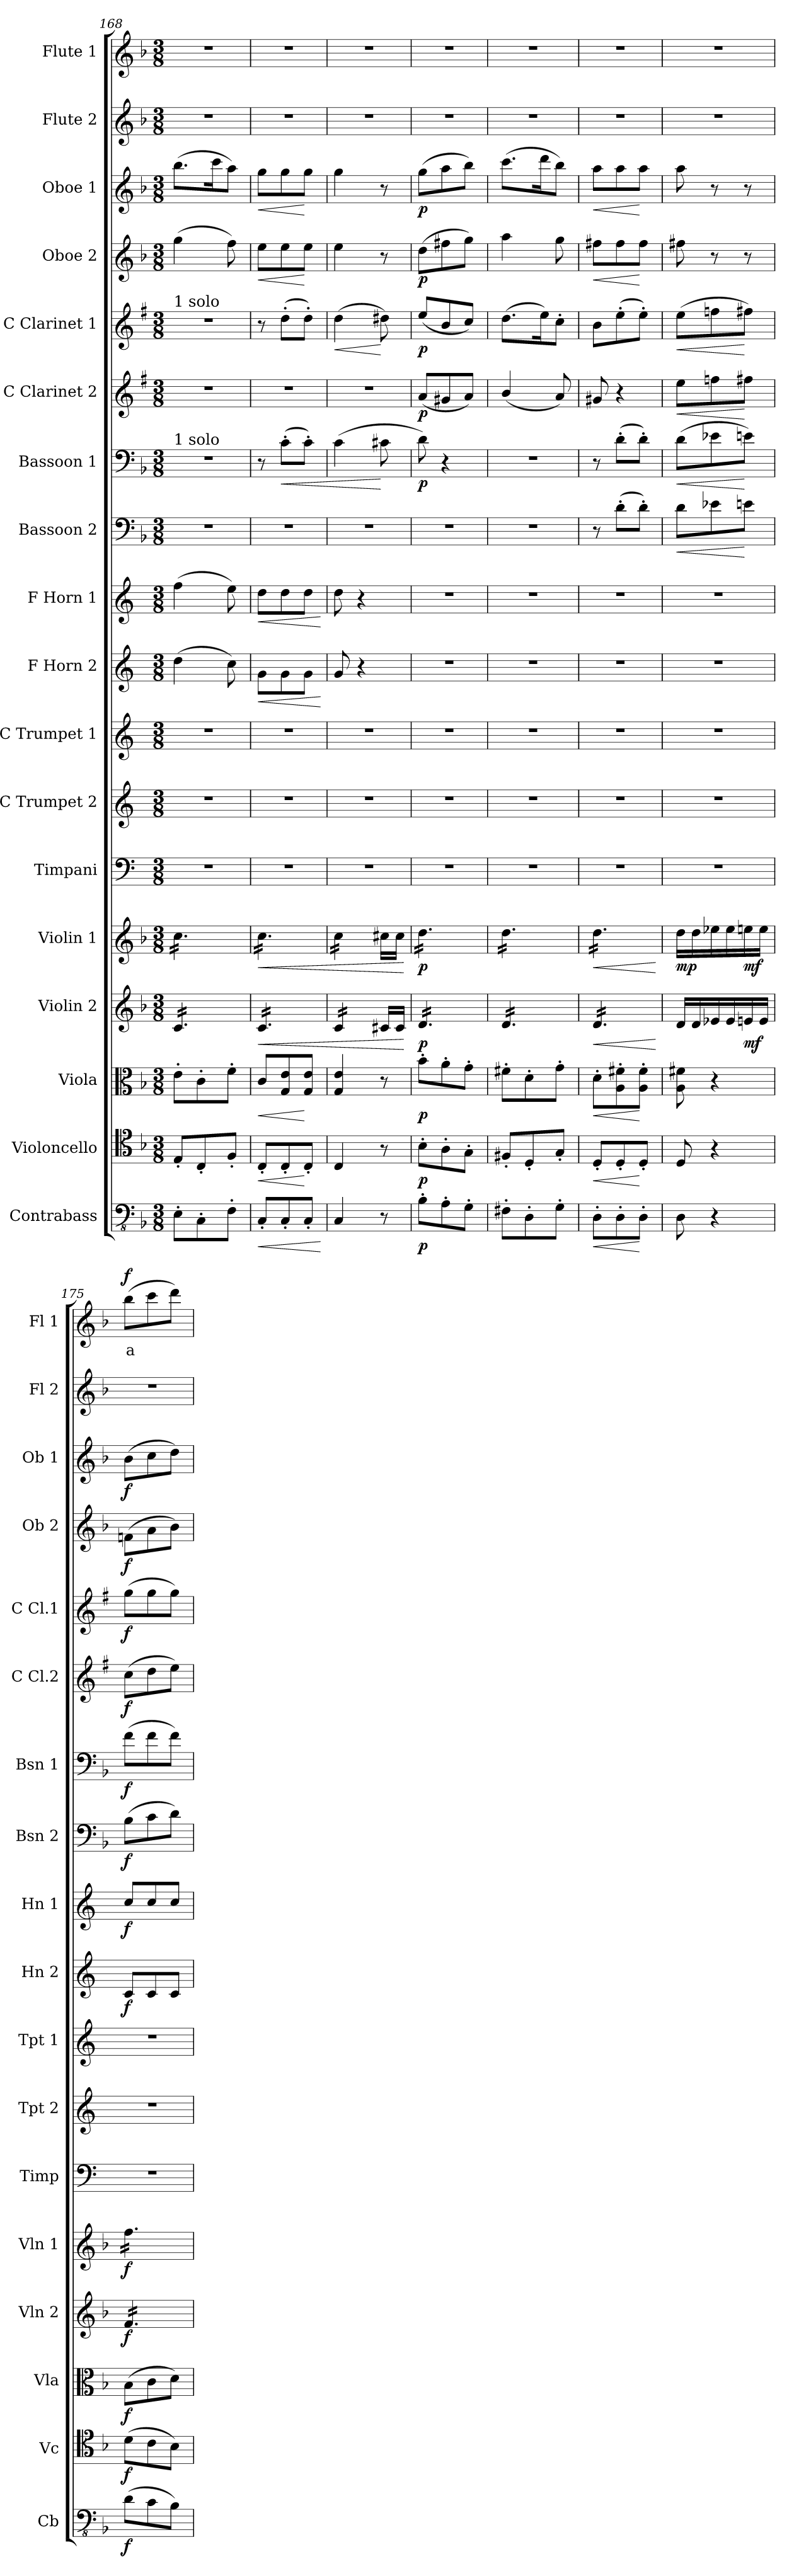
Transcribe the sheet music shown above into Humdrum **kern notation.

**kern	**dynam	**kern	**dynam	**kern	**dynam	**kern	**dynam	**kern	**dynam	**kern	**kern	**kern	**kern	**dynam	**kern	**dynam	**kern	**dynam	**kern	**dynam	**kern	**dynam	**kern	**dynam	**kern	**dynam	**kern	**dynam	**kern	**kern	**text	**dynam
*part18	*part18	*part17	*part17	*part16	*part16	*part15	*part15	*part14	*part14	*part13	*part12	*part11	*part10	*part10	*part9	*part9	*part8	*part8	*part7	*part7	*part6	*part6	*part5	*part5	*part4	*part4	*part3	*part3	*part2	*part1	*part1	*part1
*staff18	*staff18	*staff17	*staff17	*staff16	*staff16	*staff15	*staff15	*staff14	*staff14	*staff13	*staff12	*staff11	*staff10	*staff10	*staff9	*staff9	*staff8	*staff8	*staff7	*staff7	*staff6	*staff6	*staff5	*staff5	*staff4	*staff4	*staff3	*staff3	*staff2	*staff1	*staff1	*staff1
*I"Contrabass	*	*I"Violoncello	*	*I"Viola	*	*I"Violin 2	*	*I"Violin 1	*	*I"Timpani	*I"C Trumpet 2	*I"C Trumpet 1	*I"F Horn 2	*	*I"F Horn 1	*	*I"Bassoon 2	*	*I"Bassoon 1	*	*I"C Clarinet 2	*	*I"C Clarinet 1	*	*I"Oboe 2	*	*I"Oboe 1	*	*I"Flute 2	*I"Flute 1	*	*
*I'Cb	*	*I'Vc	*	*I'Vla	*	*I'Vln 2	*	*I'Vln 1	*	*I'Timp	*I'Tpt 2	*I'Tpt 1	*I'Hn 2	*	*I'Hn 1	*	*I'Bsn 2	*	*I'Bsn 1	*	*I'C Cl.2	*	*I'C Cl.1	*	*I'Ob 2	*	*I'Ob 1	*	*I'Fl 2	*I'Fl 1	*	*
*clefFv4	*	*clefC4	*	*clefC3	*	*clefG2	*	*clefG2	*	*clefF4	*clefG2	*clefG2	*clefG2	*	*clefG2	*	*clefF4	*	*clefF4	*	*clefG2	*	*clefG2	*	*clefG2	*	*clefG2	*	*clefG2	*clefG2	*	*
*	*	*	*	*	*	*	*	*	*	*	*	*	*ITrd4c7	*	*ITrd4c7	*	*	*	*	*	*ITrd1c2	*	*ITrd1c2	*	*	*	*	*	*	*	*	*
*k[b-]	*	*k[b-]	*	*k[b-]	*	*k[b-]	*	*k[b-]	*	*k[]	*k[]	*k[]	*k[b-]	*	*k[b-]	*	*k[b-]	*	*k[b-]	*	*k[b-]	*	*k[b-]	*	*k[b-]	*	*k[b-]	*	*k[b-]	*k[b-]	*	*
*F:	*	*F:	*	*F:	*	*F:	*	*F:	*	*	*	*	*	*	*	*	*F:	*	*F:	*	*F:	*	*F:	*	*F:	*	*F:	*	*F:	*F:	*	*
*M3/8	*	*M3/8	*	*M3/8	*	*M3/8	*	*M3/8	*	*M3/8	*M3/8	*M3/8	*M3/8	*	*M3/8	*	*M3/8	*	*M3/8	*	*M3/8	*	*M3/8	*	*M3/8	*	*M3/8	*	*M3/8	*M3/8	*	*
=168	=168	=168	=168	=168	=168	=168	=168	=168	=168	=168	=168	=168	=168	=168	=168	=168	=168	=168	=168	=168	=168	=168	=168	=168	=168	=168	=168	=168	=168	=168	=168	=168
!	!	!	!	!	!	!	!	!	!	!	!	!	!	!	!	!	!	!	!	!	!	!	!LO:TX:a:t=1 solo	!	!	!	!	!	!	!	!	!
!	!	!	!	!	!	!	!	!	!	!	!	!	!	!	!	!	!	!	!LO:TX:a:t=1 solo	!	!	!	!	!	!	!	!	!	!	!	!	!
*	*	*	*	*	*	*tremolo	*	*	*	*	*	*	*	*	*	*	*	*	*	*	*	*	*	*	*	*	*	*	*	*	*	*
*	*	*	*	*	*	*	*	*tremolo	*	*	*	*	*	*	*	*	*	*	*	*	*	*	*	*	*	*	*	*	*	*	*	*
8EE'\L	.	8E'/L	.	8e'\L	.	16c/LL	.	16cc\LL	.	4.r	4.r	4.r	(4g\	.	(4b-\	.	4.r	.	4.r	.	4.r	.	4.r	.	(4gg\	.	(8.bb-\L	.	4.r	4.r	.	.
.	.	.	.	.	.	16c/	.	16cc\	.	.	.	.	.	.	.	.	.	.	.	.	.	.	.	.	.	.	.	.	.	.	.	.
8CC'\	.	8C'/	.	8c'\	.	16c/	.	16cc\	.	.	.	.	.	.	.	.	.	.	.	.	.	.	.	.	.	.	.	.	.	.	.	.
.	.	.	.	.	.	16c/	.	16cc\	.	.	.	.	.	.	.	.	.	.	.	.	.	.	.	.	.	.	16ccc\K	.	.	.	.	.
8FF'\J	.	8F'/J	.	8f'\J	.	16c/	.	16cc\	.	.	.	.	8f\)	.	8a\)	.	.	.	.	.	.	.	.	.	8ff\)	.	8aa\J)	.	.	.	.	.
.	.	.	.	.	.	16c/JJ	.	16cc\JJ	.	.	.	.	.	.	.	.	.	.	.	.	.	.	.	.	.	.	.	.	.	.	.	.
=169	=169	=169	=169	=169	=169	=169	=169	=169	=169	=169	=169	=169	=169	=169	=169	=169	=169	=169	=169	=169	=169	=169	=169	=169	=169	=169	=169	=169	=169	=169	=169	=169
!	!LO:HP:b	!	!LO:HP:b	!	!LO:HP:b	!	!LO:HP:b	!	!LO:HP:b	!	!	!	!	!LO:HP:b	!	!LO:HP:b	!	!	!	!	!	!	!	!	!	!LO:HP:b	!	!LO:HP:b	!	!	!	!
8CC'/L	<	8C'/L	<	8c/L	<	16c/LL	<	16cc\LL	<	4.r	4.r	4.r	8c\L	<	8g\L	<	4.r	.	8r	.	4.r	.	8r	.	8ee\L	<	8gg\L	<	4.r	4.r	.	.
.	.	.	.	.	.	16c/	.	16cc\	.	.	.	.	.	.	.	.	.	.	.	.	.	.	.	.	.	.	.	.	.	.	.	.
!	!	!	!	!	!	!	!	!	!	!	!	!	!	!	!	!	!	!	!	!LO:HP:b	!	!	!	!	!	!	!	!	!	!	!	!
8CC'/	.	8C'/	.	8G/ 8e/	.	16c/	.	16cc\	.	.	.	.	8c\	.	8g\	.	.	.	(8c'\L	<	.	.	(8cc'\L	.	8ee\	.	8gg\	.	.	.	.	.
.	.	.	.	.	.	16c/	.	16cc\	.	.	.	.	.	.	.	.	.	.	.	.	.	.	.	.	.	.	.	.	.	.	.	.
8CC'/J	.	8C'/J	[	8G/ 8e/J	[	16c/	.	16cc\	.	.	.	.	8c\J	.	8g\J	.	.	.	8c'\J)	.	.	.	8cc'\J)	.	8ee\J	[	8gg\J	[	.	.	.	.
.	.	.	.	.	.	16c/JJ	.	16cc\JJ	.	.	.	.	.	.	.	.	.	.	.	.	.	.	.	.	.	.	.	.	.	.	.	.
.	[	.	.	.	.	.	.	.	.	.	.	.	.	[	.	[	.	.	.	.	.	.	.	.	.	.	.	.	.	.	.	.
=170	=170	=170	=170	=170	=170	=170	=170	=170	=170	=170	=170	=170	=170	=170	=170	=170	=170	=170	=170	=170	=170	=170	=170	=170	=170	=170	=170	=170	=170	=170	=170	=170
!	!	!	!	!	!	!	!	!	!	!	!	!	!	!	!	!	!	!	!	!	!	!	!	!LO:HP:b	!	!	!	!	!	!	!	!
4CC/	.	4C/	.	4G/ 4e/	.	16c/LL	.	16cc\LL	.	4.r	4.r	4.r	8c/	.	8g\	.	4.r	.	(4c\	.	4.r	.	(4cc\	<	4ee\	.	4gg\	.	4.r	4.r	.	.
.	.	.	.	.	.	16c/	.	16cc\	.	.	.	.	.	.	.	.	.	.	.	.	.	.	.	.	.	.	.	.	.	.	.	.
.	.	.	.	.	.	16c/	.	16cc\	.	.	.	.	4r	.	4r	.	.	.	.	.	.	.	.	.	.	.	.	.	.	.	.	.
.	.	.	.	.	.	16c/JJ	.	16cc\JJ	.	.	.	.	.	.	.	.	.	.	.	.	.	.	.	.	.	.	.	.	.	.	.	.
*	*	*	*	*	*	*	*	*Xtremolo	*	*	*	*	*	*	*	*	*	*	*	*	*	*	*	*	*	*	*	*	*	*	*	*
*	*	*	*	*	*	*Xtremolo	*	*	*	*	*	*	*	*	*	*	*	*	*	*	*	*	*	*	*	*	*	*	*	*	*	*
8r	.	8r	.	8r	.	16c#X/LL	.	16cc#X\LL	.	.	.	.	.	.	.	.	.	.	8c#X\	[	.	.	8cc#X\)	[	8r	.	8r	.	.	.	.	.
.	.	.	.	.	.	16c#/JJ	.	16cc#\JJ	.	.	.	.	.	.	.	.	.	.	.	.	.	.	.	.	.	.	.	.	.	.	.	.
.	.	.	.	.	.	.	[	.	[	.	.	.	.	.	.	.	.	.	.	.	.	.	.	.	.	.	.	.	.	.	.	.
!!LO:PB:g=z
=171	=171	=171	=171	=171	=171	=171	=171	=171	=171	=171	=171	=171	=171	=171	=171	=171	=171	=171	=171	=171	=171	=171	=171	=171	=171	=171	=171	=171	=171	=171	=171	=171
!	!LO:DY:b	!	!LO:DY:b	!	!LO:DY:b	!	!LO:DY:b	!	!LO:DY:b	!	!	!	!	!	!	!	!	!	!	!LO:DY:b	!	!LO:DY:b	!	!LO:DY:b	!	!LO:DY:b	!	!LO:DY:b	!	!	!	!
*	*	*	*	*	*	*tremolo	*	*	*	*	*	*	*	*	*	*	*	*	*	*	*	*	*	*	*	*	*	*	*	*	*	*
*	*	*	*	*	*	*	*	*tremolo	*	*	*	*	*	*	*	*	*	*	*	*	*	*	*	*	*	*	*	*	*	*	*	*
8BB-'\L	p	8B-'\L	p	8b-'\L	p	16d/LL	p	16dd\LL	p	4.r	4.r	4.r	4.r	.	4.r	.	4.r	.	8d\)	p	(8g/L	p	(8dd/L	p	(8dd\L	p	(8gg\L	p	4.r	4.r	.	.
.	.	.	.	.	.	16d/	.	16dd\	.	.	.	.	.	.	.	.	.	.	.	.	.	.	.	.	.	.	.	.	.	.	.	.
8AA'\	.	8A'\	.	8a'\	.	16d/	.	16dd\	.	.	.	.	.	.	.	.	.	.	4r	.	8f#X/	.	8a/	.	8ff#X\	.	8aa\	.	.	.	.	.
.	.	.	.	.	.	16d/	.	16dd\	.	.	.	.	.	.	.	.	.	.	.	.	.	.	.	.	.	.	.	.	.	.	.	.
8GG'\J	.	8G'\J	.	8g'\J	.	16d/	.	16dd\	.	.	.	.	.	.	.	.	.	.	.	.	8g/J)	.	8b-/J)	.	8gg\J)	.	8bb-\J)	.	.	.	.	.
.	.	.	.	.	.	16d/JJ	.	16dd\JJ	.	.	.	.	.	.	.	.	.	.	.	.	.	.	.	.	.	.	.	.	.	.	.	.
=172	=172	=172	=172	=172	=172	=172	=172	=172	=172	=172	=172	=172	=172	=172	=172	=172	=172	=172	=172	=172	=172	=172	=172	=172	=172	=172	=172	=172	=172	=172	=172	=172
8FF#X'\L	.	8F#X'/L	.	8f#X'\L	.	16d/LL	.	16dd\LL	.	4.r	4.r	4.r	4.r	.	4.r	.	4.r	.	4.r	.	(4a/	.	(8.cc\L	.	4aa\	.	(8.ccc\L	.	4.r	4.r	.	.
.	.	.	.	.	.	16d/	.	16dd\	.	.	.	.	.	.	.	.	.	.	.	.	.	.	.	.	.	.	.	.	.	.	.	.
8DD'\	.	8D'/	.	8d'\	.	16d/	.	16dd\	.	.	.	.	.	.	.	.	.	.	.	.	.	.	.	.	.	.	.	.	.	.	.	.
.	.	.	.	.	.	16d/	.	16dd\	.	.	.	.	.	.	.	.	.	.	.	.	.	.	16dd\K)	.	.	.	16ddd\K	.	.	.	.	.
8GG'\J	.	8G'/J	.	8g'\J	.	16d/	.	16dd\	.	.	.	.	.	.	.	.	.	.	.	.	8g/)	.	8b-'\J	.	8gg\	.	8bb-\J)	.	.	.	.	.
.	.	.	.	.	.	16d/JJ	.	16dd\JJ	.	.	.	.	.	.	.	.	.	.	.	.	.	.	.	.	.	.	.	.	.	.	.	.
=173	=173	=173	=173	=173	=173	=173	=173	=173	=173	=173	=173	=173	=173	=173	=173	=173	=173	=173	=173	=173	=173	=173	=173	=173	=173	=173	=173	=173	=173	=173	=173	=173
!	!LO:HP:b	!	!LO:HP:b	!	!LO:HP:b	!	!LO:HP:b	!	!LO:HP:b	!	!	!	!	!	!	!	!	!	!	!	!	!	!	!	!	!LO:HP:b	!	!LO:HP:b	!	!	!	!
8DD'\L	<	8D'/L	<	8d'\L	<	16d/LL	<	16dd\LL	<	4.r	4.r	4.r	4.r	.	4.r	.	8r	.	8r	.	8f#X/	.	8a\L	.	8ff#X\L	<	8aa\L	<	4.r	4.r	.	.
.	.	.	.	.	.	16d/	.	16dd\	.	.	.	.	.	.	.	.	.	.	.	.	.	.	.	.	.	.	.	.	.	.	.	.
8DD'\	.	8D'/	.	8A\' 8f#X\'	.	16d/	.	16dd\	.	.	.	.	.	.	.	.	(8d'\L	.	(8d'\L	.	4r	.	(8dd'\	.	8ff#\	.	8aa\	.	.	.	.	.
.	.	.	.	.	.	16d/	.	16dd\	.	.	.	.	.	.	.	.	.	.	.	.	.	.	.	.	.	.	.	.	.	.	.	.
8DD'\J	[	8D'/J	[	8A\' 8f#\'J	[	16d/	.	16dd\	.	.	.	.	.	.	.	.	8d'\J)	.	8d'\J)	.	.	.	8dd'\J)	.	8ff#\J	[	8aa\J	[	.	.	.	.
.	.	.	.	.	.	16d/JJ	.	16dd\JJ	.	.	.	.	.	.	.	.	.	.	.	.	.	.	.	.	.	.	.	.	.	.	.	.
*	*	*	*	*	*	*	*	*Xtremolo	*	*	*	*	*	*	*	*	*	*	*	*	*	*	*	*	*	*	*	*	*	*	*	*
*	*	*	*	*	*	*Xtremolo	*	*	*	*	*	*	*	*	*	*	*	*	*	*	*	*	*	*	*	*	*	*	*	*	*	*
.	.	.	.	.	.	.	[	.	[	.	.	.	.	.	.	.	.	.	.	.	.	.	.	.	.	.	.	.	.	.	.	.
=174	=174	=174	=174	=174	=174	=174	=174	=174	=174	=174	=174	=174	=174	=174	=174	=174	=174	=174	=174	=174	=174	=174	=174	=174	=174	=174	=174	=174	=174	=174	=174	=174
!	!	!	!	!	!	!	!	!	!LO:DY:b	!	!	!	!	!	!	!	!	!LO:HP:b	!	!LO:HP:b	!	!LO:HP:b	!	!LO:HP:b	!	!	!	!	!	!	!	!
8DD\	.	8D/	.	8A\ 8f#X\	.	16d/LL	.	16dd\LL	mp	4.r	4.r	4.r	4.r	.	4.r	.	8d\L	<	(8d\L	<	8dd\L	<	(8dd\L	<	8ff#X\	.	8aa\	.	4.r	4.r	.	.
.	.	.	.	.	.	16d/	.	16dd\	.	.	.	.	.	.	.	.	.	.	.	.	.	.	.	.	.	.	.	.	.	.	.	.
4r	.	4r	.	4r	.	16e-X/	.	16ee-X\	.	.	.	.	.	.	.	.	8e-X\	.	8e-X\	.	8ee-X\	.	8ee-X\	.	8r	.	8r	.	.	.	.	.
.	.	.	.	.	.	16e-/	.	16ee-\	.	.	.	.	.	.	.	.	.	.	.	.	.	.	.	.	.	.	.	.	.	.	.	.
!	!	!	!	!	!	!	!LO:DY:b	!	!LO:DY:b	!	!	!	!	!	!	!	!	!	!	!	!	!	!	!	!	!	!	!	!	!	!	!
.	.	.	.	.	.	16en/	mf	16een\	mf	.	.	.	.	.	.	.	8en\J	[	8en\J)	[	8een\J	[	8een\J)	[	8r	.	8r	.	.	.	.	.
.	.	.	.	.	.	16e/JJ	.	16ee\JJ	.	.	.	.	.	.	.	.	.	.	.	.	.	.	.	.	.	.	.	.	.	.	.	.
=175	=175	=175	=175	=175	=175	=175	=175	=175	=175	=175	=175	=175	=175	=175	=175	=175	=175	=175	=175	=175	=175	=175	=175	=175	=175	=175	=175	=175	=175	=175	=175	=175
!	!LO:DY:b	!	!LO:DY:b	!	!LO:DY:b	!	!LO:DY:b	!	!LO:DY:b	!	!	!	!	!LO:DY:b	!	!LO:DY:b	!	!LO:DY:b	!	!LO:DY:b	!	!LO:DY:b	!	!LO:DY:b	!	!LO:DY:b	!	!LO:DY:b	!	!	!LO:LY:b:color=#FF0000	!LO:DY:b
*	*	*	*	*	*	*tremolo	*	*	*	*	*	*	*	*	*	*	*	*	*	*	*	*	*	*	*	*	*	*	*	*	*	*
*	*	*	*	*	*	*	*	*tremolo	*	*	*	*	*	*	*	*	*	*	*	*	*	*	*	*	*	*	*	*	*	*	*	*
(8D\L	f	(8d\L	f	(8B-\L	f	16f/LL	f	16ff\LL	f	4.r	4.r	4.r	8F/L	f	8f/L	f	(8B-\L	f	(8f\L	f	(8b-\L	f	(8ff\L	f	(8fn\L	f	(8b-\L	f	4.r	(8bb-\L	a	f
.	.	.	.	.	.	16f/	.	16ff\	.	.	.	.	.	.	.	.	.	.	.	.	.	.	.	.	.	.	.	.	.	.	.	.
8C\	.	8c\	.	8c\	.	16f/	.	16ff\	.	.	.	.	8F/	.	8f/	.	8c\	.	8f\	.	8cc\	.	8ff\	.	8a\	.	8cc\	.	.	8ccc\	.	.
.	.	.	.	.	.	16f/	.	16ff\	.	.	.	.	.	.	.	.	.	.	.	.	.	.	.	.	.	.	.	.	.	.	.	.
8BB-\J)	.	8B-\J)	.	8d\J)	.	16f/	.	16ff\	.	.	.	.	8F/J	.	8f/J	.	8d\J)	.	8f\J)	.	8dd\J)	.	8ff\J)	.	8b-\J)	.	8dd\J)	.	.	8ddd\J)	.	.
.	.	.	.	.	.	16f/JJ	.	16ff\JJ	.	.	.	.	.	.	.	.	.	.	.	.	.	.	.	.	.	.	.	.	.	.	.	.
*	*	*	*	*	*	*	*	*Xtremolo	*	*	*	*	*	*	*	*	*	*	*	*	*	*	*	*	*	*	*	*	*	*	*	*
*	*	*	*	*	*	*Xtremolo	*	*	*	*	*	*	*	*	*	*	*	*	*	*	*	*	*	*	*	*	*	*	*	*	*	*
=	=	=	=	=	=	=	=	=	=	=	=	=	=	=	=	=	=	=	=	=	=	=	=	=	=	=	=	=	=	=	=	=
*-	*-	*-	*-	*-	*-	*-	*-	*-	*-	*-	*-	*-	*-	*-	*-	*-	*-	*-	*-	*-	*-	*-	*-	*-	*-	*-	*-	*-	*-	*-	*-	*-
